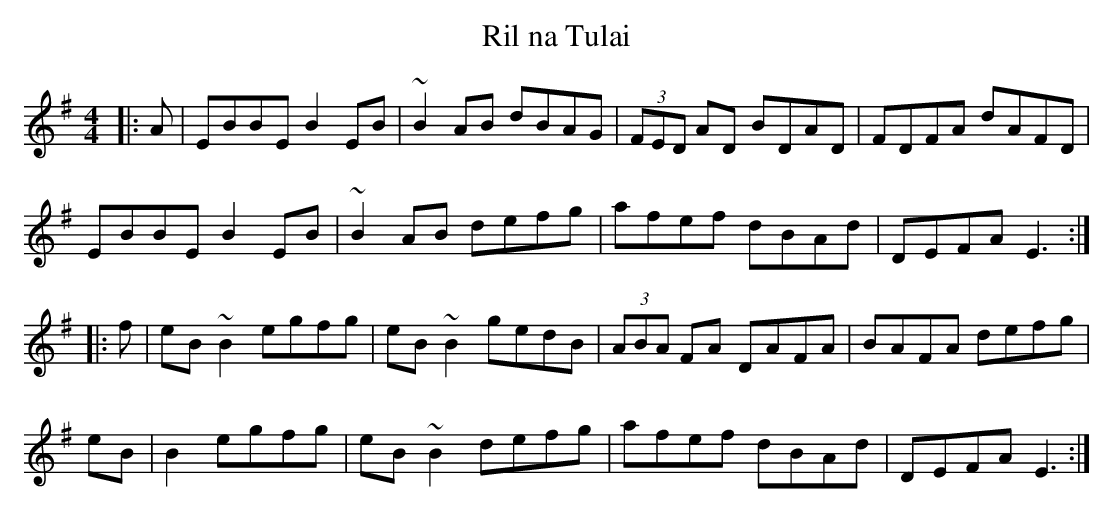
X:1
T:Ril na Tulai
M:4/4
K:G
|:A | EBBE B2 EB | ~B2 AB dBAG | (3FED AD BDAD | FDFA dAFD |
EBBE B2 EB | ~B2 AB defg | afef dBAd | DEFA E3:|
|:f | eB ~B2 egfg | eB ~B2 gedB | (3ABA FA DAFA | BAFA defg |
eB |B2 egfg | eB ~B2 defg | afef dBAd | DEFA E3:|
